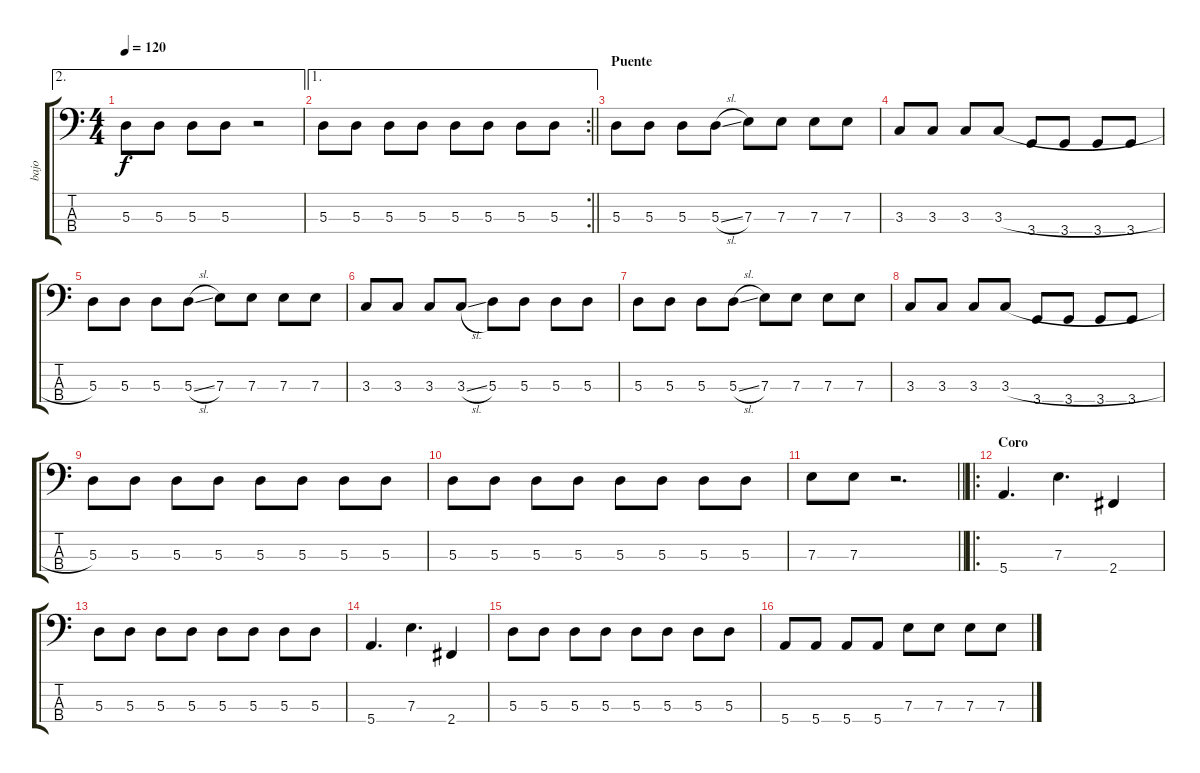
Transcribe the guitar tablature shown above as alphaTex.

\track ("bajo" "bajo") {instrument electricbasspick}
\staff {score tabs}
\tuning (G2 D2 A1 E1) {hide}
\ae 2
\ts (4 4)
\tempo 120
\clef f4
\ks c
5.3.8{dy f} 5.3.8 5.3.8 5.3.8 r.2 |
\ae 1
\rc 2
\barLineRight lightlight
5.3.8 5.3.8 5.3.8 5.3.8 5.3.8 5.3.8 5.3.8 5.3.8 |
\section ("" "Puente")
5.3.8 5.3.8 5.3.8 5.3{sl}.8 7.3.8 7.3.8 7.3.8 7.3.8 |
3.3.8 3.3.8 3.3.8 3.3{h}.8 3.4.8 3.4.8 3.4.8 3.4.8 |
5.3.8 5.3.8 5.3.8 5.3{sl}.8 7.3.8 7.3.8 7.3.8 7.3.8 |
3.3.8 3.3.8 3.3.8 3.3{sl}.8 5.3.8 5.3.8 5.3.8 5.3.8 |
5.3.8 5.3.8 5.3.8 5.3{sl}.8 7.3.8 7.3.8 7.3.8 7.3.8 |
3.3.8 3.3.8 3.3.8 3.3{h}.8 3.4.8 3.4.8 3.4.8 3.4.8 |
5.3.8 5.3.8 5.3.8 5.3.8 5.3.8 5.3.8 5.3.8 5.3.8 |
5.3.8 5.3.8 5.3.8 5.3.8 5.3.8 5.3.8 5.3.8 5.3.8 |
\barLineRight lightlight
7.3.8 7.3.8 r.2{d} |
\ro
\section ("" "Coro")
5.4.4{d} 7.3.4{d} 2.4.4 |
5.3.8 5.3.8 5.3.8 5.3.8 5.3.8 5.3.8 5.3.8 5.3.8 |
5.4.4{d} 7.3.4{d} 2.4.4 |
5.3.8 5.3.8 5.3.8 5.3.8 5.3.8 5.3.8 5.3.8 5.3.8 |
5.4.8 5.4.8 5.4.8 5.4.8 7.3.8 7.3.8 7.3.8 7.3.8
